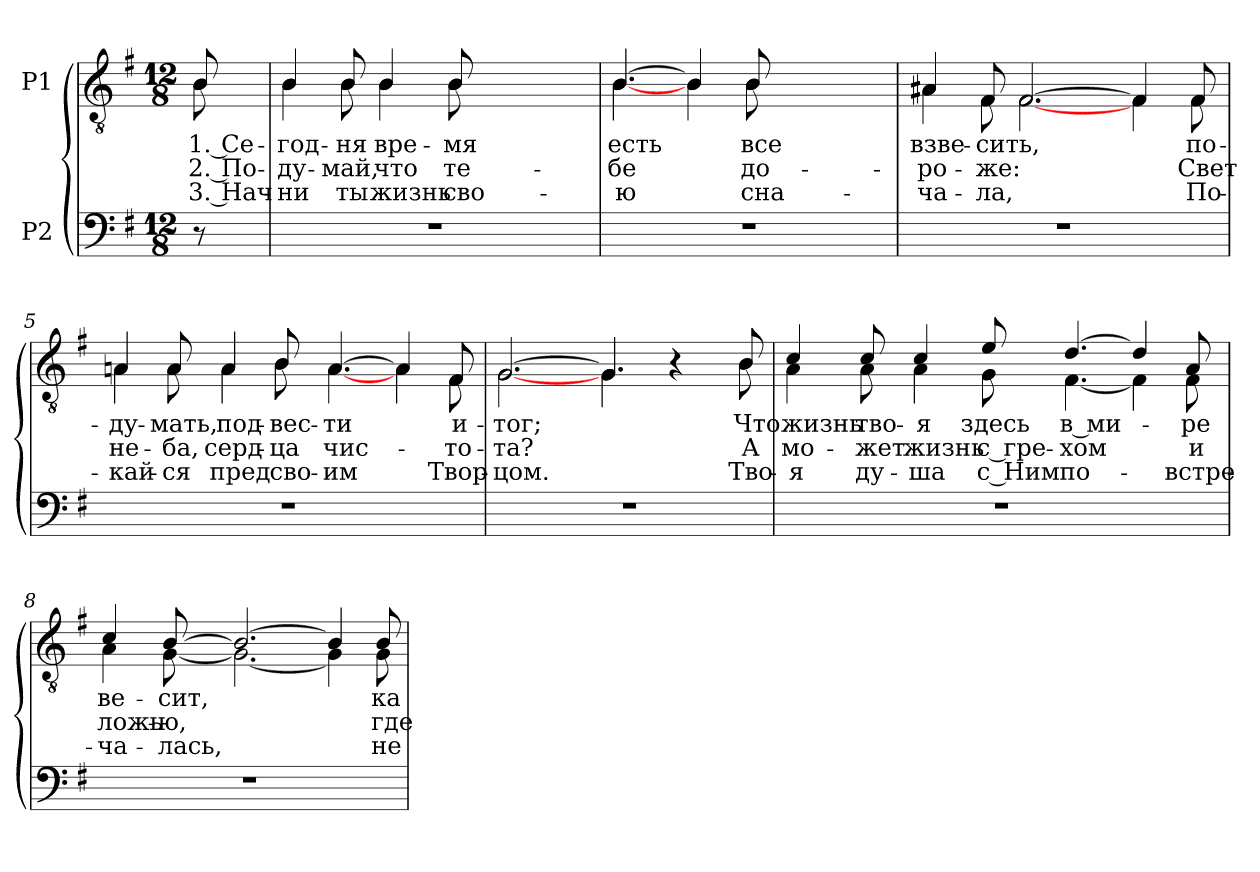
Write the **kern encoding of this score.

**kern	**kern	**text	**text	**text
*part2	*part1	*part1	*part1	*part1
*staff2	*staff1	*staff1	*staff1	*staff1
*I"P2	*I"P1	*	*	*
!!LO:PB:g=z
*clefF4	*clefGv2	*	*	*
*	*ITrd7c12	*	*	*
*k[f#]	*k[f#]	*	*	*
*e:	*e:	*	*	*
*M12/8	*M12/8	*	*	*
=1	=1	=1	=1	=1
!	!	!LO:LY:b:color=#000000	!LO:LY:b:color=#000000	!LO:LY:b:color=#000000
*	*^	*	*	*
8r	8BBi/	8BBi\	1. Се-	2. По-	3. Нач-
=2	=2	=2	=2	=2	=2
!LO:N:vis=1	!	!	!	!	!
!	!	!	!LO:LY:b:color=#000000	!LO:LY:b:color=#000000	!LO:LY:b:color=#000000
1.r	4BBi/	4BBi\	-год-	-ду-	-ни
!	!	!	!LO:LY:b:color=#000000	!LO:LY:b:color=#000000	!LO:LY:b:color=#000000
.	8BBi/	8BBi\	-ня	-май,	ты
!	!	!	!LO:LY:b:color=#000000	!LO:LY:b:color=#000000	!LO:LY:b:color=#000000
.	4BBi/	4BBi\	вре-	что	жизнь
!	!	!	!LO:LY:b:color=#000000	!LO:LY:b:color=#000000	!LO:LY:b:color=#000000
.	8BBi/	8BBi\	-мя	те-	сво-
.	2.ryy	2.ryy	.	.	.
=3	=3	=3	=3	=3	=3
!LO:N:vis=1	!	!	!	!	!
!	!	!	!LO:LY:b:color=#000000	!LO:LY:b:color=#000000	!LO:LY:b:color=#000000
1.r	[>4.BBi/	[<4.BBi\	есть	-бе	-ю
.	4BBi/]	4BBi\	.	.	.
!	!	!	!LO:LY:b:color=#000000	!LO:LY:b:color=#000000	!LO:LY:b:color=#000000
.	8BBi/	8BBi\	все	до-	сна-
.	2.ryy	2.ryy	.	.	.
=4	=4	=4	=4	=4	=4
!LO:N:vis=1	!	!	!	!	!
!	!	!	!LO:LY:b:color=#000000	!LO:LY:b:color=#000000	!LO:LY:b:color=#000000
1.r	4AA#Xi/	4AA#i\	взве-	-ро-	-ча-
!	!	!	!LO:LY:b:color=#000000	!LO:LY:b:color=#000000	!LO:LY:b:color=#000000
.	8FF#i/	8FF#i\	-сить,	-же:	-ла,
.	[>2.FF#i/	[<2.FF#i\	.	.	.
.	4FF#i/]	4FF#i\	.	.	.
!	!	!	!LO:LY:b:color=#000000	!LO:LY:b:color=#000000	!LO:LY:b:color=#000000
.	8FF#i/	8FF#i\	по-	Свет	По-
!!LO:LB:g=z	!!
=5	=5	=5	=5	=5	=5
!LO:N:vis=1	!	!	!	!	!
!	!	!	!LO:LY:b:color=#000000	!LO:LY:b:color=#000000	!LO:LY:b:color=#000000
1.r	4AAni/	4AAi\	-ду-	не-	-кай-
!	!	!	!LO:LY:b:color=#000000	!LO:LY:b:color=#000000	!LO:LY:b:color=#000000
.	8AAi/	8AAi\	-мать,	-ба,	-ся
!	!	!	!LO:LY:b:color=#000000	!LO:LY:b:color=#000000	!LO:LY:b:color=#000000
.	4AAi/	4AAi\	под-	серд-	пред
!	!	!	!LO:LY:b:color=#000000	!LO:LY:b:color=#000000	!LO:LY:b:color=#000000
.	8BBi/	8BBi\	-вес-	-ца	сво-
!	!	!	!LO:LY:b:color=#000000	!LO:LY:b:color=#000000	!LO:LY:b:color=#000000
.	[>4.AAi/	[<4.AAi\	-ти	чис-	-им
.	4AAi/]	4AAi\	.	.	.
!	!	!	!LO:LY:b:color=#000000	!LO:LY:b:color=#000000	!LO:LY:b:color=#000000
.	8FF#i/	8FF#i\	и-	-то-	Твор-
=6	=6	=6	=6	=6	=6
!LO:N:vis=1	!	!	!	!	!
!	!	!	!LO:LY:b:color=#000000	!LO:LY:b:color=#000000	!LO:LY:b:color=#000000
1.r	[>2.GGi/	[<2.GGi\	-тог;	-та?	-цом.
.	4.GGi/]	4.GGi\	.	.	.
.	4r	8ryy	.	.	.
.	.	8ryy	.	.	.
!	!	!	!LO:LY:b:color=#000000	!LO:LY:b:color=#000000	!LO:LY:b:color=#000000
.	8BBi/	8BBi\	Что	А	Тво-
=7	=7	=7	=7	=7	=7
!LO:N:vis=1	!	!	!	!	!
!	!	!	!LO:LY:b:color=#000000	!LO:LY:b:color=#000000	!LO:LY:b:color=#000000
1.r	4Ci/	4AAi\	жизнь	мо-	-я
!	!	!	!LO:LY:b:color=#000000	!LO:LY:b:color=#000000	!LO:LY:b:color=#000000
.	8Ci/	8AAi\	тво-	-жет	ду-
!	!	!	!LO:LY:b:color=#000000	!LO:LY:b:color=#000000	!LO:LY:b:color=#000000
.	4Ci/	4AAi\	-я	жизнь	-ша
!	!	!	!LO:LY:b:color=#000000	!LO:LY:b:color=#000000	!LO:LY:b:color=#000000
.	8Ei/	8GGi\	здесь	с гре-	с Ним
!	!	!	!LO:LY:b:color=#000000	!LO:LY:b:color=#000000	!LO:LY:b:color=#000000
.	[>4.Di/	[<4.FF#i\	в ми-	-хом	по-
.	4Di/]	4FF#i\]	.	.	.
!	!	!	!LO:LY:b:color=#000000	!LO:LY:b:color=#000000	!LO:LY:b:color=#000000
.	8AAi/	8FF#i\	-ре	и	-встре-
!!LO:LB:g=z	!!
=8	=8	=8	=8	=8	=8
!LO:N:vis=1	!	!	!	!	!
!	!	!	!LO:LY:b:color=#000000	!LO:LY:b:color=#000000	!LO:LY:b:color=#000000
1.r	4Ci/	4AAi\	ве-	ложь-	-ча-
!	!	!	!LO:LY:b:color=#000000	!LO:LY:b:color=#000000	!LO:LY:b:color=#000000
.	[>8BBi/	[<8GGi\	-сит,	-ю,	-лась,
.	2.BBi/_>	2.GGi\_<	.	.	.
.	4BBi/]	4GGi\]	.	.	.
!	!	!	!LO:LY:b:color=#000000	!LO:LY:b:color=#000000	!LO:LY:b:color=#000000
.	8BBi/	8GGi\	ка-	где	не
*	*v	*v	*	*	*
=	=	=	=	=
*-	*-	*-	*-	*-
